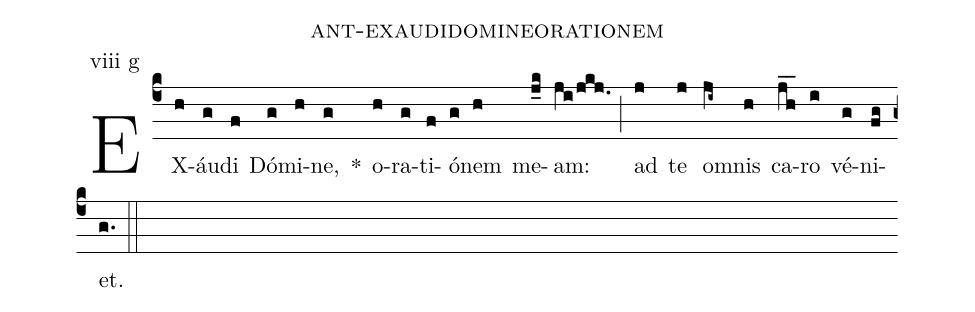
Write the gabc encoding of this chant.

name: ant-exaudidomineorationem;
annotation: viii g;
%%
(c4) EX(h)áu(g)di(f) Dó(g)mi(h)ne,(g) *() o(h)ra(g)ti(f)ó(g)nem(h) me(j_k)am:(ji/jkj.) (;) ad(j) te(j) o(ji~)mnis(h) ca(j_h_)ro(i) vé(g)ni(fg)et.(g.) (::)
